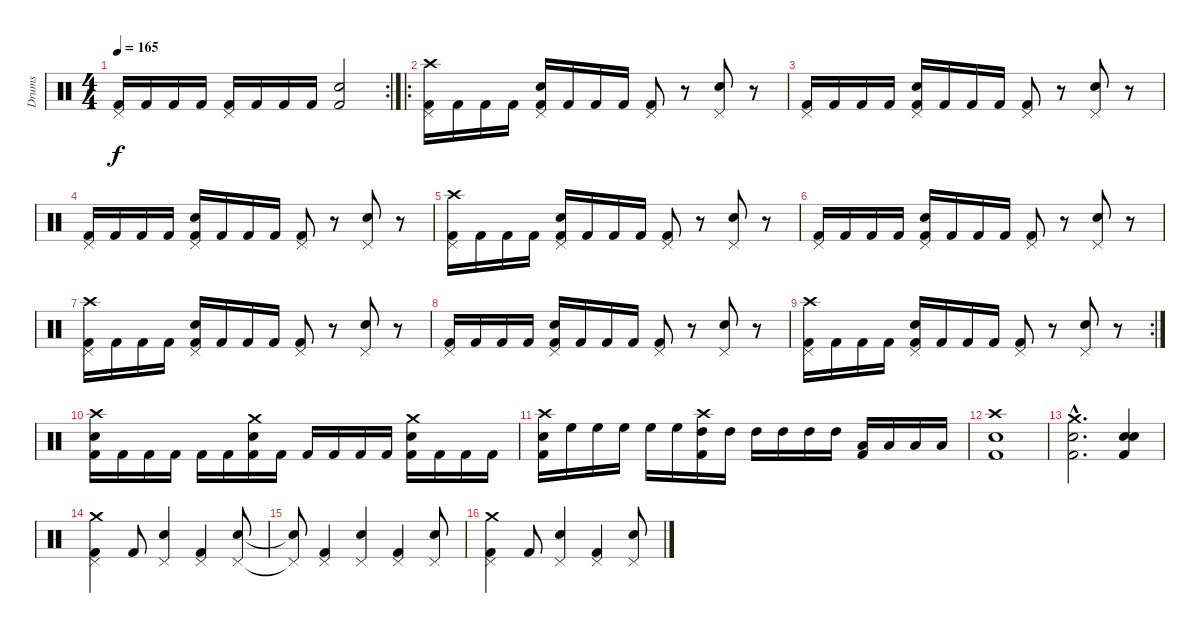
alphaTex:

\track ("Drums" "Drums") {instrument percussion}
\staff {score}
\articulation defaults
\rc 2
\ts (4 4)
\tempo 165
\clef neutral
\ks c
("Pedal Hi-Hat (hit)" "Kick (hit) 2").16{dy f} "Kick (hit) 2".16 "Kick (hit) 2".16 "Kick (hit) 2".16 ("Pedal Hi-Hat (hit)" "Kick (hit) 2").16 "Kick (hit) 2".16 "Kick (hit) 2".16 "Kick (hit) 2".16 ("Snare (hit) 2" "Kick (hit) 2").2 |
\ro
("Crash high (hit)" "Pedal Hi-Hat (hit)" "Kick (hit) 2").16 "Kick (hit) 2".16 "Kick (hit) 2".16 "Kick (hit) 2".16 ("Pedal Hi-Hat (hit)" "Snare (hit) 2" "Kick (hit) 2").16 "Kick (hit) 2".16 "Kick (hit) 2".16 "Kick (hit) 2".16 ("Pedal Hi-Hat (hit)" "Kick (hit) 2").8 r.8 ("Pedal Hi-Hat (hit)" "Snare (hit) 2").8 r.8 |
("Pedal Hi-Hat (hit)" "Kick (hit) 2").16 "Kick (hit) 2".16 "Kick (hit) 2".16 "Kick (hit) 2".16 ("Pedal Hi-Hat (hit)" "Snare (hit) 2" "Kick (hit) 2").16 "Kick (hit) 2".16 "Kick (hit) 2".16 "Kick (hit) 2".16 ("Pedal Hi-Hat (hit)" "Kick (hit) 2").8 r.8 ("Pedal Hi-Hat (hit)" "Snare (hit) 2").8 r.8 |
("Pedal Hi-Hat (hit)" "Kick (hit) 2").16 "Kick (hit) 2".16 "Kick (hit) 2".16 "Kick (hit) 2".16 ("Pedal Hi-Hat (hit)" "Snare (hit) 2" "Kick (hit) 2").16 "Kick (hit) 2".16 "Kick (hit) 2".16 "Kick (hit) 2".16 ("Pedal Hi-Hat (hit)" "Kick (hit) 2").8 r.8 ("Pedal Hi-Hat (hit)" "Snare (hit) 2").8 r.8 |
("Crash high (hit)" "Pedal Hi-Hat (hit)" "Kick (hit) 2").16 "Kick (hit) 2".16 "Kick (hit) 2".16 "Kick (hit) 2".16 ("Pedal Hi-Hat (hit)" "Snare (hit) 2" "Kick (hit) 2").16 "Kick (hit) 2".16 "Kick (hit) 2".16 "Kick (hit) 2".16 ("Pedal Hi-Hat (hit)" "Kick (hit) 2").8 r.8 ("Pedal Hi-Hat (hit)" "Snare (hit) 2").8 r.8 |
("Pedal Hi-Hat (hit)" "Kick (hit) 2").16 "Kick (hit) 2".16 "Kick (hit) 2".16 "Kick (hit) 2".16 ("Pedal Hi-Hat (hit)" "Snare (hit) 2" "Kick (hit) 2").16 "Kick (hit) 2".16 "Kick (hit) 2".16 "Kick (hit) 2".16 ("Pedal Hi-Hat (hit)" "Kick (hit) 2").8 r.8 ("Pedal Hi-Hat (hit)" "Snare (hit) 2").8 r.8 |
("Crash high (hit)" "Pedal Hi-Hat (hit)" "Kick (hit) 2").16 "Kick (hit) 2".16 "Kick (hit) 2".16 "Kick (hit) 2".16 ("Pedal Hi-Hat (hit)" "Snare (hit) 2" "Kick (hit) 2").16 "Kick (hit) 2".16 "Kick (hit) 2".16 "Kick (hit) 2".16 ("Pedal Hi-Hat (hit)" "Kick (hit) 2").8 r.8 ("Pedal Hi-Hat (hit)" "Snare (hit) 2").8 r.8 |
("Pedal Hi-Hat (hit)" "Kick (hit) 2").16 "Kick (hit) 2".16 "Kick (hit) 2".16 "Kick (hit) 2".16 ("Pedal Hi-Hat (hit)" "Snare (hit) 2" "Kick (hit) 2").16 "Kick (hit) 2".16 "Kick (hit) 2".16 "Kick (hit) 2".16 ("Pedal Hi-Hat (hit)" "Kick (hit) 2").8 r.8 ("Pedal Hi-Hat (hit)" "Snare (hit) 2").8 r.8 |
\rc 2
("Crash high (hit)" "Pedal Hi-Hat (hit)" "Kick (hit) 2").16 "Kick (hit) 2".16 "Kick (hit) 2".16 "Kick (hit) 2".16 ("Pedal Hi-Hat (hit)" "Snare (hit) 2" "Kick (hit) 2").16 "Kick (hit) 2".16 "Kick (hit) 2".16 "Kick (hit) 2".16 ("Pedal Hi-Hat (hit)" "Kick (hit) 2").8 r.8 ("Pedal Hi-Hat (hit)" "Snare (hit) 2").8 r.8 |
("Crash high (hit)" "Snare (hit) 2" "Kick (hit) 2").16 "Kick (hit) 2".16 "Kick (hit) 2".16 "Kick (hit) 2".16 "Kick (hit) 2".16 "Kick (hit) 2".16 ("Crash medium (hit)" "Snare (hit) 2" "Kick (hit) 2").16 "Kick (hit) 2".16 "Kick (hit) 2".16 "Kick (hit) 2".16 "Kick (hit) 2".16 "Kick (hit) 2".16 ("Crash medium (hit)" "Snare (hit) 2" "Kick (hit) 2").16 "Kick (hit) 2".16 "Kick (hit) 2".16 "Kick (hit) 2".16 |
("Crash high (hit)" "Snare (hit) 2" "Kick (hit) 2").16 "High Floor Tom (hit)".16{balance 0} "High Floor Tom (hit)".16 "High Floor Tom (hit)".16 "High Floor Tom (hit)".16 "High Floor Tom (hit)".16 ("Crash high (hit)" "High Tom (hit)" "Kick (hit) 2").16{balance 8} "High Tom (hit)".16 "High Tom (hit)".16 "High Tom (hit)".16{balance 16} "High Tom (hit)".16 "High Tom (hit)".16 ("Low Tom (hit)" "Kick (hit) 2").16 "Low Tom (hit)".16 "Low Tom (hit)".16 "Low Tom (hit)".16 |
("Crash high (hit)" "Snare (hit) 2" "Kick (hit) 2").1{balance 8} |
("Crash medium (hit)"{hac} "Snare (hit) 2"{hac} "Kick (hit) 2"{hac}).2{d} ("Snare (hit) 2" "Snare (hit) 2" "Kick (hit) 2").4 |
("Crash medium (hit)" "Pedal Hi-Hat (hit)" "Kick (hit) 2").4 "Kick (hit) 2".8 ("Pedal Hi-Hat (hit)" "Snare (hit) 2").4 ("Pedal Hi-Hat (hit)" "Kick (hit) 2").4 ("Pedal Hi-Hat (hit)" "Snare (hit) 2").8 |
("Pedal Hi-Hat (hit)"{t} "Snare (hit)"{t}).8 ("Pedal Hi-Hat (hit)" "Kick (hit) 2").4 ("Pedal Hi-Hat (hit)" "Snare (hit) 2").4 ("Pedal Hi-Hat (hit)" "Kick (hit) 2").4 ("Pedal Hi-Hat (hit)" "Snare (hit) 2").8 |
("Crash medium (hit)" "Pedal Hi-Hat (hit)" "Kick (hit) 2").4 "Kick (hit) 2".8 ("Pedal Hi-Hat (hit)" "Snare (hit) 2").4 ("Pedal Hi-Hat (hit)" "Kick (hit) 2").4 ("Pedal Hi-Hat (hit)" "Snare (hit) 2").8
